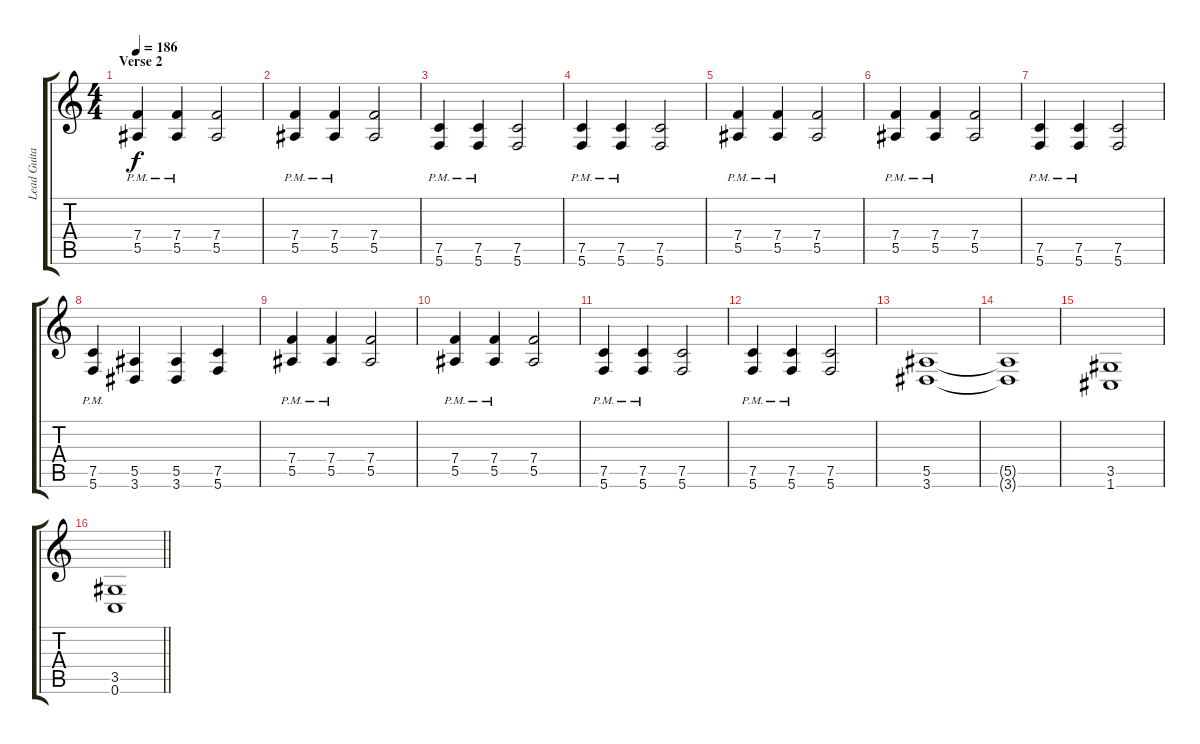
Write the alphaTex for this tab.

\track ("Lead Guitar 1" "Lead Guita") {instrument distortionguitar}
\staff {score tabs}
\tuning (C4 G3 Eb3 Bb2 F2 C2) {hide}
\ts (4 4)
\section ("" "Verse 2")
\tempo 186
\clef g2
\ks c
(7.4{pm} 5.5{pm}).4{dy f} (7.4{pm} 5.5{pm}).4 (7.4 5.5).2 |
(7.4{pm} 5.5{pm}).4 (7.4{pm} 5.5{pm}).4 (7.4 5.5).2 |
(7.5{pm} 5.6{pm}).4 (7.5{pm} 5.6{pm}).4 (7.5 5.6).2 |
(7.5{pm} 5.6{pm}).4 (7.5{pm} 5.6{pm}).4 (7.5 5.6).2 |
(7.4{pm} 5.5{pm}).4 (7.4{pm} 5.5{pm}).4 (7.4 5.5).2 |
(7.4{pm} 5.5{pm}).4 (7.4{pm} 5.5{pm}).4 (7.4 5.5).2 |
(7.5{pm} 5.6{pm}).4 (7.5{pm} 5.6{pm}).4 (7.5 5.6).2 |
(7.5{pm} 5.6{pm}).4 (5.5 3.6).4 (5.5 3.6).4 (7.5 5.6).4 |
(7.4{pm} 5.5{pm}).4 (7.4{pm} 5.5{pm}).4 (7.4 5.5).2 |
(7.4{pm} 5.5{pm}).4 (7.4{pm} 5.5{pm}).4 (7.4 5.5).2 |
(7.5{pm} 5.6{pm}).4 (7.5{pm} 5.6{pm}).4 (7.5 5.6).2 |
(7.5{pm} 5.6{pm}).4 (7.5{pm} 5.6{pm}).4 (7.5 5.6).2 |
(5.5 3.6).1 |
(5.5{t} 3.6{t}).1 |
(3.5 1.6).1 |
\barLineRight lightlight
(3.5 0.6).1
